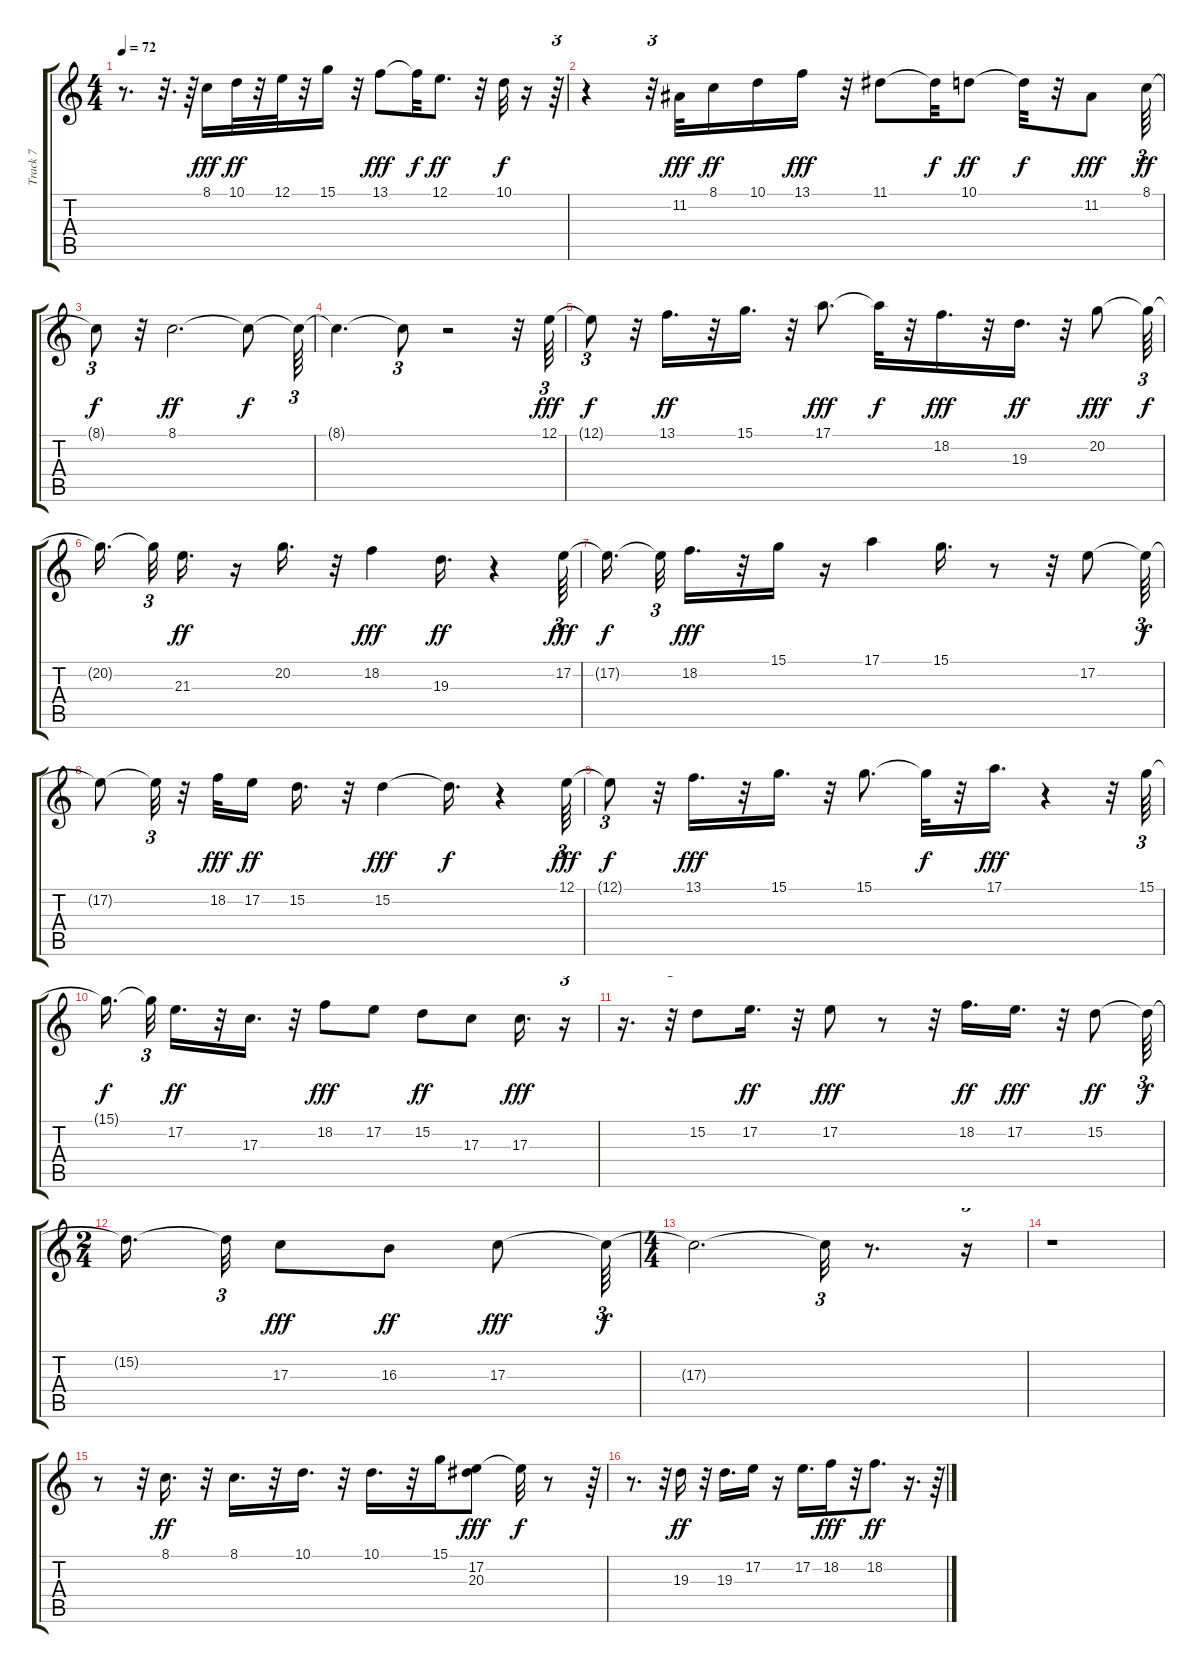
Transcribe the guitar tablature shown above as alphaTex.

\track ("Track 7" "Track 7") {instrument altosax}
\staff {score tabs}
\tuning (E4 B3 G3 D3 A2 E2) {hide}
\ts (4 4)
\tempo 72
\clef g2
\ks c
r.8{d dy f} r.32{d} r.64 8.1.16{dy fff} 10.1.32{dy ff} r.32 12.1.32 r.32 15.1.16 r.32 13.1.8{dy fff} 13.1{t}.32{dy f} 12.1.8{d dy ff} r.32 10.1.32{dy f} r.16 r.64{tu (3 2)} |
r.4 r.32{tu (3 2)} 11.2.32{dy fff} 8.1.16{dy ff} 10.1.16 13.1.16{dy fff} r.32 11.1.8 11.1{t}.32{dy f} 10.1.8{dy ff} 10.1{t}.32{dy f} r.32 11.2.8{dy fff} 8.1.64{tu (3 2) dy ff} |
8.1{t}.8{tu (3 2) dy f} r.32 8.1.2{d dy ff} 8.1{t}.8{dy f} 8.1{t}.64{tu (3 2)} |
8.1{t}.4{d} 8.1{t}.8{tu (3 2)} r.2 r.32 12.1.64{tu (3 2) dy fff} |
12.1{t}.8{tu (3 2) dy f} r.32 13.1.16{d dy ff} r.32 15.1.16{d} r.32 17.1.8{d dy fff} 17.1{t}.32{dy f} r.32 18.2.16{d dy fff} r.32 19.3.16{d dy ff} r.32 20.2.8{dy fff} 20.2{t}.64{tu (3 2) dy f} |
20.2{t}.16{d beam splitsecondary} 20.2{t}.32{tu (3 2)} 21.3.16{d dy ff} r.16 20.2.16{d} r.32 18.2.4{dy fff} 19.3.16{d dy ff} r.4 17.2.64{tu (3 2) dy fff} |
17.2{t}.16{d dy f beam splitsecondary} 17.2{t}.32{tu (3 2)} 18.2.16{d dy fff} r.32 15.1.16 r.16 17.1.4 15.1.16{d} r.8 r.32 17.2.8 17.2{t}.64{tu (3 2) dy f} |
17.2{t}.8 17.2{t}.32{tu (3 2)} r.32 18.2.32{dy fff} 17.2.16{dy ff} 15.2.16{d} r.32 15.2.4{dy fff} 15.2{t}.16{d dy f} r.4 12.1.64{tu (3 2) dy fff} |
12.1{t}.8{tu (3 2) dy f} r.32 13.1.16{d dy fff} r.32 15.1.16{d} r.32 15.1.8{d} 15.1{t}.32{dy f} r.32 17.1.16{d dy fff} r.4 r.32 15.1.64{tu (3 2)} |
15.1{t}.16{d dy f beam splitsecondary} 15.1{t}.32{tu (3 2)} 17.2.16{d dy ff} r.32 17.3.16{d} r.32 18.2.8{dy fff} 17.2.8 15.2.8{dy ff} 17.3.8 17.3.16{d dy fff} r.16{tu (3 2)} |
r.16{d} r.32{tu (3 2)} 15.2.8 17.2.16{d dy ff} r.32 17.2.8{dy fff} r.8 r.32 18.2.16{d dy ff} 17.2.16{d dy fff} r.32 15.2.8{dy ff} 15.2{t}.64{tu (3 2) dy f} |
\ts (2 4)
15.2{t}.16{d beam splitsecondary} 15.2{t}.32{tu (3 2)} 17.3.8{dy fff} 16.3.8{dy ff} 17.3.8{dy fff} 17.3{t}.64{tu (3 2) dy f} |
\ts (4 4)
17.3{t}.2{d} 17.3{t}.32{tu (3 2)} r.8{d} r.16{tu (3 2)} |
r.1 |
r.8 r.32{tu (3 2)} 8.1.16{d dy ff} r.32 8.1.16{d} r.32 10.1.16{d} r.32 10.1.16{d} r.32 15.1.16 (17.2 20.3).8{dy fff} 17.2{t}.32{dy f} r.8 r.64{tu (3 2)} |
r.8{d} r.32{tu (3 2)} 19.3.16{dy ff} r.32 19.3.16{d} 17.2.16 r.16 17.2.16{d} 18.2.16{dy fff} r.32 18.2.8{d dy ff} r.16{d} r.64{tu (3 2)}
